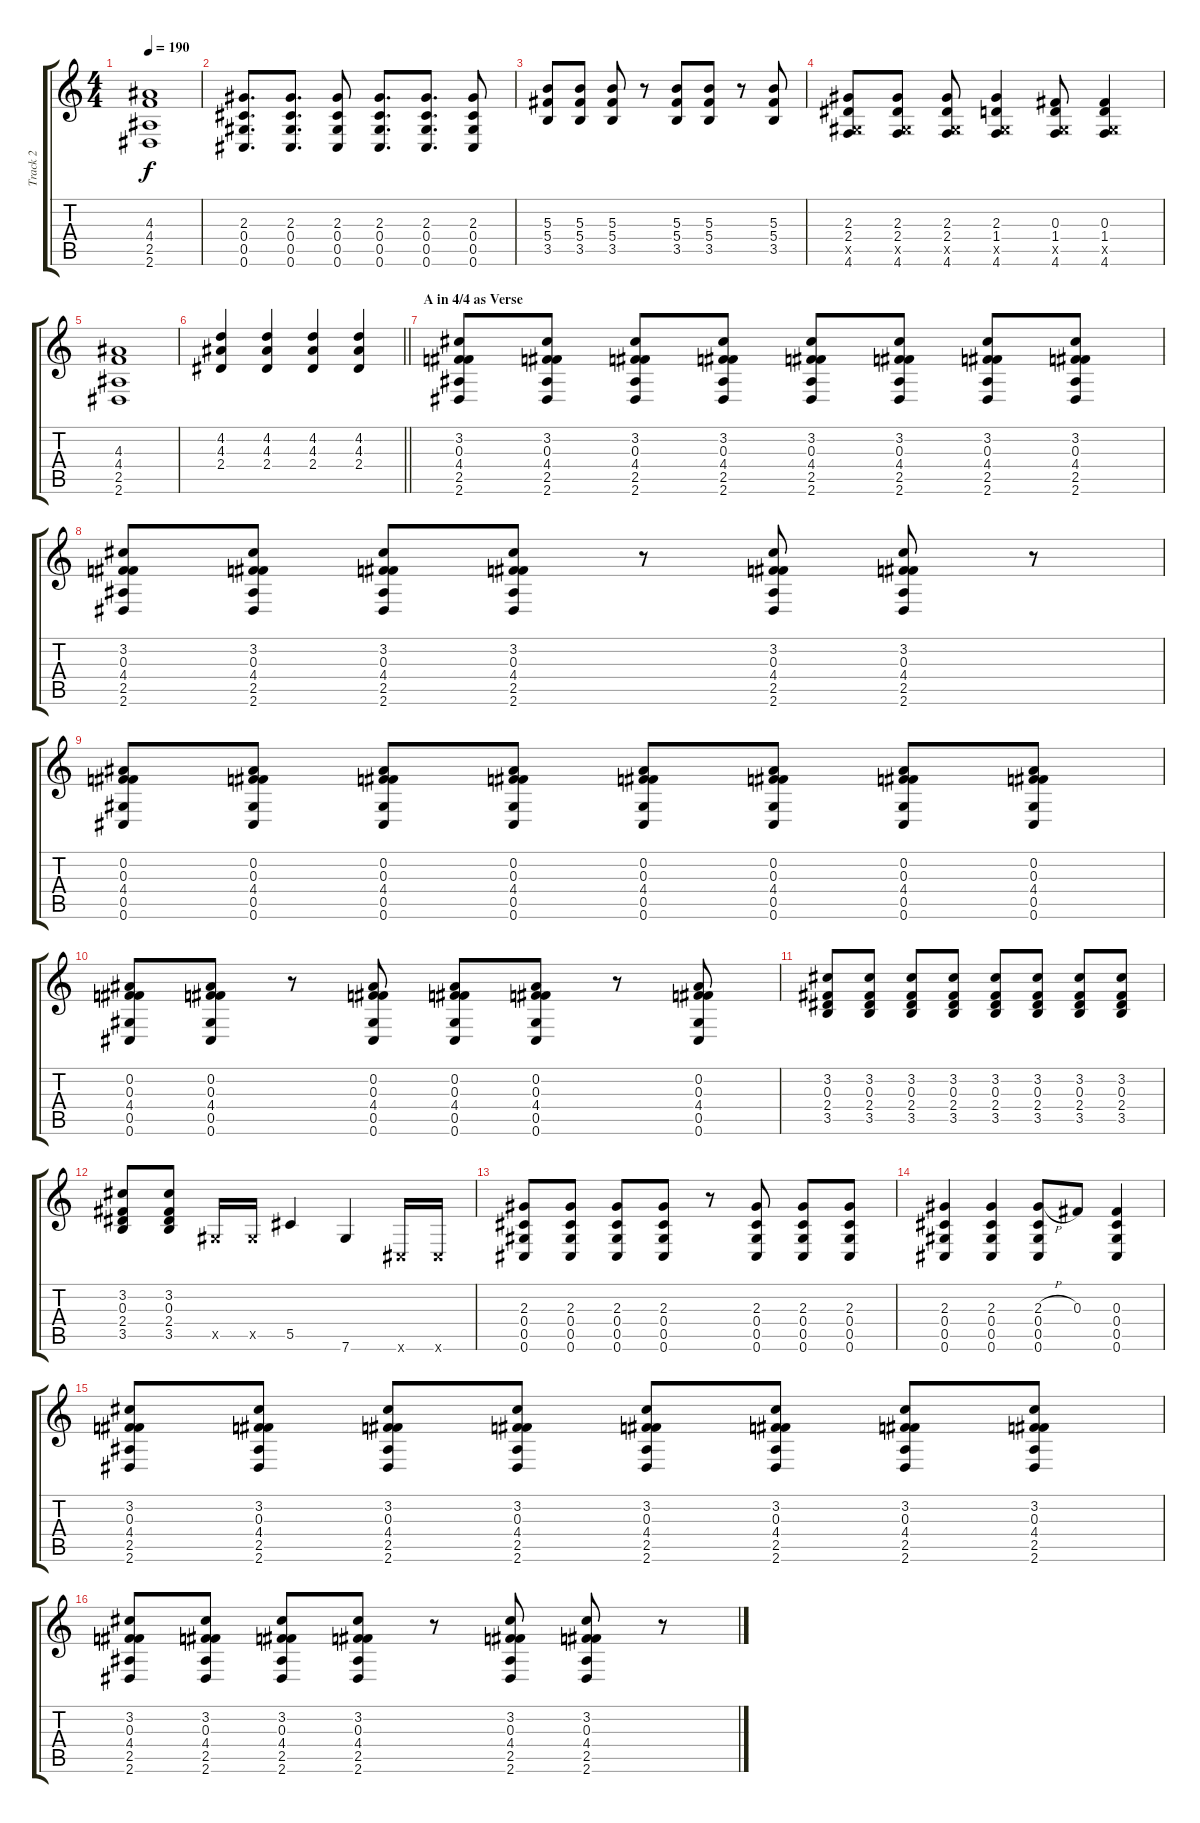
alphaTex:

\track ("Track 2" "Track 2") {instrument distortionguitar}
\staff {score tabs}
\tuning (Eb4 Bb3 Gb3 Db3 Ab2 Db2) {hide}
\ts (4 4)
\tempo 190
\clef g2
\ks c
(4.3 4.4 2.5 2.6).1{dy f} |
(2.3 0.4 0.5 0.6).8{d} (2.3 0.4 0.5 0.6).8{d} (2.3 0.4 0.5 0.6).8 (2.3 0.4 0.5 0.6).8{d} (2.3 0.4 0.5 0.6).8{d} (2.3 0.4 0.5 0.6).8 |
(5.3 5.4 3.5).8 (5.3 5.4 3.5).8 (5.3 5.4 3.5).8 r.8 (5.3 5.4 3.5).8 (5.3 5.4 3.5).8 r.8 (5.3 5.4 3.5).8 |
(2.3 2.4 0.5{x} 4.6).8 (2.3 2.4 0.5{x} 4.6).8 (2.3 2.4 0.5{x} 4.6).8 (2.3 1.4 0.5{x} 4.6).4 (0.3 1.4 0.5{x} 4.6).8 (0.3 1.4 0.5{x} 4.6).4 |
(4.3 4.4 2.5 2.6).1 |
\barLineRight lightlight
(4.2 4.3 2.4).4 (4.2 4.3 2.4).4 (4.2 4.3 2.4).4 (4.2 4.3 2.4).4 |
\section ("" "A in 4/4 as Verse")
(3.2 0.3 4.4 2.5 2.6).8 (3.2 0.3 4.4 2.5 2.6).8 (3.2 0.3 4.4 2.5 2.6).8 (3.2 0.3 4.4 2.5 2.6).8 (3.2 0.3 4.4 2.5 2.6).8 (3.2 0.3 4.4 2.5 2.6).8 (3.2 0.3 4.4 2.5 2.6).8 (3.2 0.3 4.4 2.5 2.6).8 |
(3.2 0.3 4.4 2.5 2.6).8 (3.2 0.3 4.4 2.5 2.6).8 (3.2 0.3 4.4 2.5 2.6).8 (3.2 0.3 4.4 2.5 2.6).8 r.8 (3.2 0.3 4.4 2.5 2.6).8 (3.2 0.3 4.4 2.5 2.6).8 r.8 |
(0.2 0.3 4.4 0.5 0.6).8 (0.2 0.3 4.4 0.5 0.6).8 (0.2 0.3 4.4 0.5 0.6).8 (0.2 0.3 4.4 0.5 0.6).8 (0.2 0.3 4.4 0.5 0.6).8 (0.2 0.3 4.4 0.5 0.6).8 (0.2 0.3 4.4 0.5 0.6).8 (0.2 0.3 4.4 0.5 0.6).8 |
(0.2 0.3 4.4 0.5 0.6).8 (0.2 0.3 4.4 0.5 0.6).8 r.8 (0.2 0.3 4.4 0.5 0.6).8 (0.2 0.3 4.4 0.5 0.6).8 (0.2 0.3 4.4 0.5 0.6).8 r.8 (0.2 0.3 4.4 0.5 0.6).8 |
(3.2 0.3 2.4 3.5).8 (3.2 0.3 2.4 3.5).8 (3.2 0.3 2.4 3.5).8 (3.2 0.3 2.4 3.5).8 (3.2 0.3 2.4 3.5).8 (3.2 0.3 2.4 3.5).8 (3.2 0.3 2.4 3.5).8 (3.2 0.3 2.4 3.5).8 |
(3.2 0.3 2.4 3.5).8 (3.2 0.3 2.4 3.5).8 0.5{x}.16 0.5{x}.16 5.5.4 7.6.4 0.6{x}.16 0.6{x}.16 |
(2.3 0.4 0.5 0.6).8 (2.3 0.4 0.5 0.6).8 (2.3 0.4 0.5 0.6).8 (2.3 0.4 0.5 0.6).8 r.8 (2.3 0.4 0.5 0.6).8 (2.3 0.4 0.5 0.6).8 (2.3 0.4 0.5 0.6).8 |
(2.3 0.4 0.5 0.6).4 (2.3 0.4 0.5 0.6).4 (2.3{h} 0.4 0.5 0.6).8 0.3.8 (0.3 0.4 0.5 0.6).4 |
(3.2 0.3 4.4 2.5 2.6).8 (3.2 0.3 4.4 2.5 2.6).8 (3.2 0.3 4.4 2.5 2.6).8 (3.2 0.3 4.4 2.5 2.6).8 (3.2 0.3 4.4 2.5 2.6).8 (3.2 0.3 4.4 2.5 2.6).8 (3.2 0.3 4.4 2.5 2.6).8 (3.2 0.3 4.4 2.5 2.6).8 |
(3.2 0.3 4.4 2.5 2.6).8 (3.2 0.3 4.4 2.5 2.6).8 (3.2 0.3 4.4 2.5 2.6).8 (3.2 0.3 4.4 2.5 2.6).8 r.8 (3.2 0.3 4.4 2.5 2.6).8 (3.2 0.3 4.4 2.5 2.6).8 r.8
